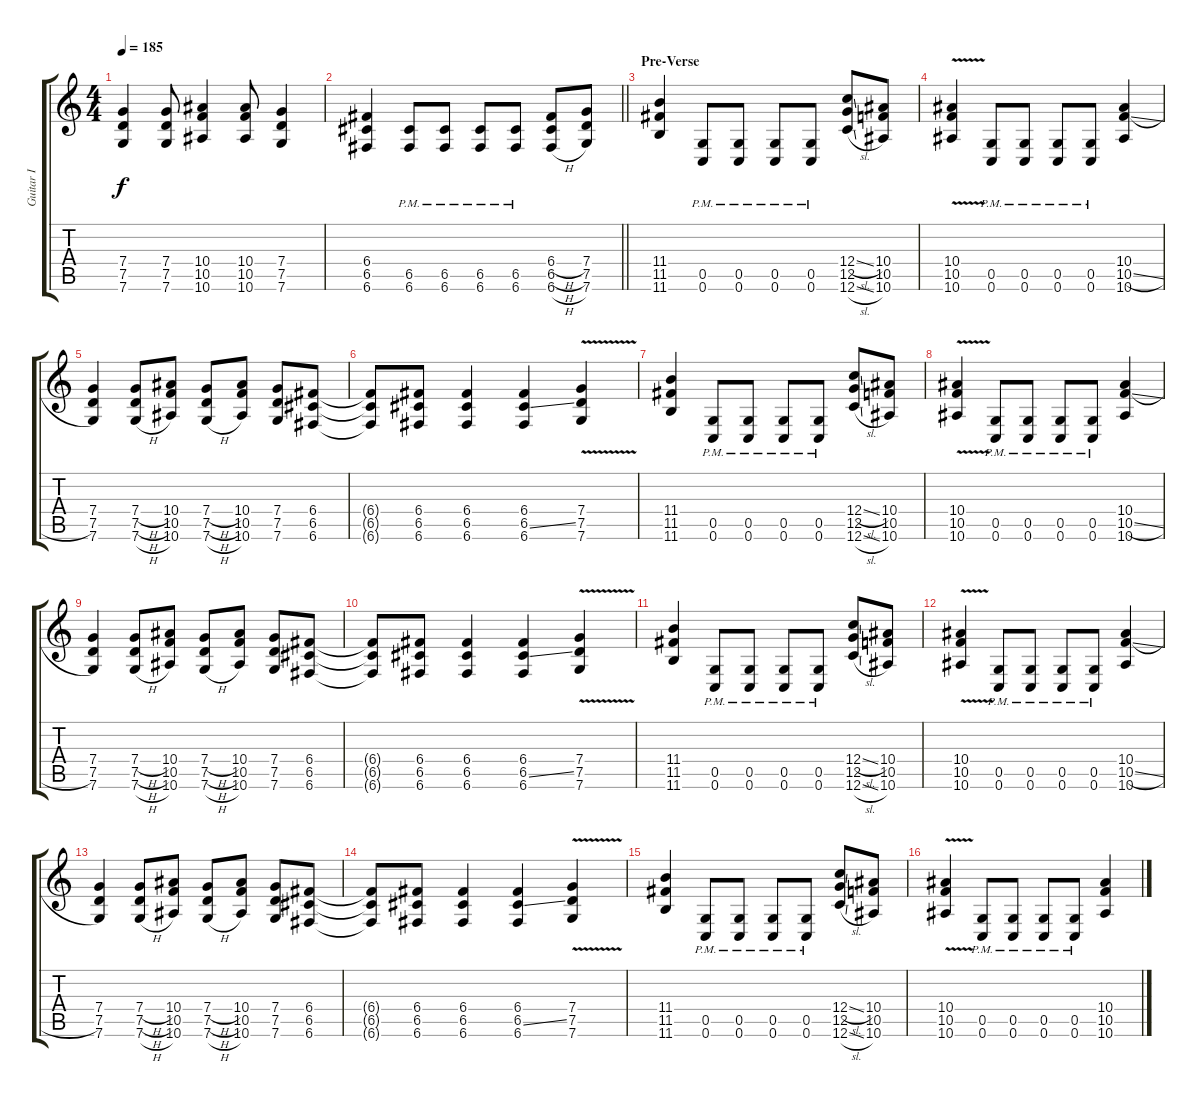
\track ("Guitar I" "Guitar I") {instrument distortionguitar}
\staff {score tabs}
\tuning (D4 A3 F3 C3 G2 C2) {hide}
\ts (4 4)
\tempo 185
\clef g2
\ks c
(7.4 7.5 7.6).4{dy f} (7.4 7.5 7.6).8 (10.4 10.5 10.6).4 (10.4 10.5 10.6).8 (7.4 7.5 7.6).4 |
\barLineRight lightlight
(6.4 6.5 6.6).4 (6.5{pm} 6.6{pm}).8 (6.5{pm} 6.6{pm}).8 (6.5{pm} 6.6{pm}).8 (6.5{pm} 6.6{pm}).8 (6.4{h} 6.5{h} 6.6{h}).8 (7.4 7.5 7.6).8 |
\section ("" "Pre-Verse")
(11.4 11.5 11.6).4 (0.5{pm} 0.6{pm}).8 (0.5{pm} 0.6{pm}).8 (0.5{pm} 0.6{pm}).8 (0.5{pm} 0.6{pm}).8 (12.4{sl} 12.5 12.6{sl}).8 (10.4 10.5 10.6).8 |
(10.4 10.5{v} 10.6{v}).4 (0.5{pm} 0.6{pm}).8 (0.5{pm} 0.6{pm}).8 (0.5{pm} 0.6{pm}).8 (0.5{pm} 0.6{pm}).8 (10.4 10.5{sl} 10.6).4 |
(7.4 7.5 7.6).4 (7.4{h} 7.5{h} 7.6{h}).8 (10.4 10.5 10.6).8 (7.4{h} 7.5{h} 7.6{h}).8 (10.4 10.5 10.6).8 (7.4 7.5 7.6).8 (6.4 6.5 6.6).8 |
(6.4{t} 6.5{t} 6.6{t}).8 (6.4 6.5 6.6).8 (6.4 6.5 6.6).4 (6.4 6.5{ss} 6.6).4 (7.4{v} 7.5{v} 7.6{v}).4 |
(11.4 11.5 11.6).4 (0.5{pm} 0.6{pm}).8 (0.5{pm} 0.6{pm}).8 (0.5{pm} 0.6{pm}).8 (0.5{pm} 0.6{pm}).8 (12.4{sl} 12.5 12.6{sl}).8 (10.4 10.5 10.6).8 |
(10.4 10.5{v} 10.6{v}).4 (0.5{pm} 0.6{pm}).8 (0.5{pm} 0.6{pm}).8 (0.5{pm} 0.6{pm}).8 (0.5{pm} 0.6{pm}).8 (10.4 10.5{sl} 10.6).4 |
(7.4 7.5 7.6).4 (7.4{h} 7.5{h} 7.6{h}).8 (10.4 10.5 10.6).8 (7.4{h} 7.5{h} 7.6{h}).8 (10.4 10.5 10.6).8 (7.4 7.5 7.6).8 (6.4 6.5 6.6).8 |
(6.4{t} 6.5{t} 6.6{t}).8 (6.4 6.5 6.6).8 (6.4 6.5 6.6).4 (6.4 6.5{ss} 6.6).4 (7.4{v} 7.5{v} 7.6{v}).4 |
(11.4 11.5 11.6).4 (0.5{pm} 0.6{pm}).8 (0.5{pm} 0.6{pm}).8 (0.5{pm} 0.6{pm}).8 (0.5{pm} 0.6{pm}).8 (12.4{sl} 12.5 12.6{sl}).8 (10.4 10.5 10.6).8 |
(10.4 10.5{v} 10.6{v}).4 (0.5{pm} 0.6{pm}).8 (0.5{pm} 0.6{pm}).8 (0.5{pm} 0.6{pm}).8 (0.5{pm} 0.6{pm}).8 (10.4 10.5{sl} 10.6).4 |
(7.4 7.5 7.6).4 (7.4{h} 7.5{h} 7.6{h}).8 (10.4 10.5 10.6).8 (7.4{h} 7.5{h} 7.6{h}).8 (10.4 10.5 10.6).8 (7.4 7.5 7.6).8 (6.4 6.5 6.6).8 |
(6.4{t} 6.5{t} 6.6{t}).8 (6.4 6.5 6.6).8 (6.4 6.5 6.6).4 (6.4 6.5{ss} 6.6).4 (7.4{v} 7.5{v} 7.6{v}).4 |
(11.4 11.5 11.6).4 (0.5{pm} 0.6{pm}).8 (0.5{pm} 0.6{pm}).8 (0.5{pm} 0.6{pm}).8 (0.5{pm} 0.6{pm}).8 (12.4{sl} 12.5 12.6{sl}).8 (10.4 10.5 10.6).8 |
(10.4 10.5{v} 10.6{v}).4 (0.5{pm} 0.6{pm}).8 (0.5{pm} 0.6{pm}).8 (0.5{pm} 0.6{pm}).8 (0.5{pm} 0.6{pm}).8 (10.4 10.5{sl} 10.6).4
